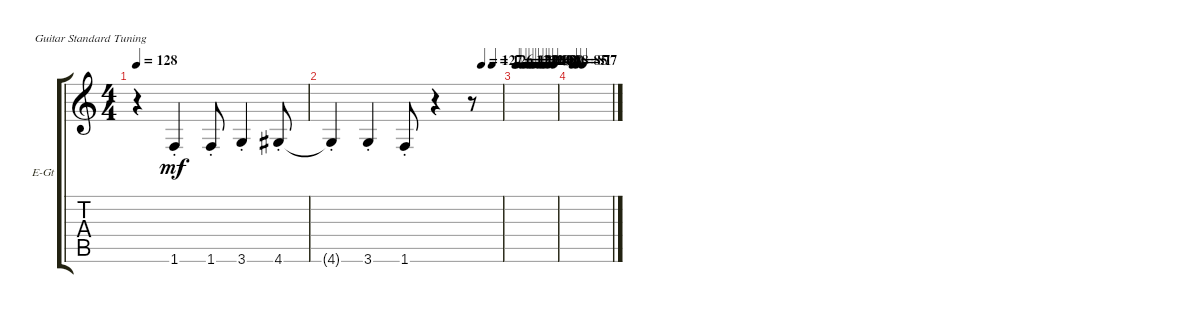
\defaultSystemsLayout 4
\bracketExtendMode groupsimilarinstruments
\firstSystemTrackNameOrientation horizontal
\otherSystemsTrackNameOrientation horizontal
\track ("В. Бутусов" "E-Gt") {instrument electricguitarclean}
\staff {score tabs}
\tuning (E4 B3 G3 D3 A2 E2)
\ts (4 4)
\tempo 128
\clef g2
\scale
0.333333
\ks c
r.4{dy mf} 1.6{st}.4 1.6{st}.8 3.6{st}.4 4.6{st}.8 |
\tempo (127 0.88125)
\tempo (126 0.94375)
\scale
0.333333 4.6{st t}.4 3.6{st}.4 1.6{st}.8 r.4 r.8 |
\tempo (124 0.0125)
\tempo (122 0.05625)
\tempo (122 0.175)
\tempo (114 0.25)
\tempo (114 0.34375)
\tempo (111 0.4125)
\tempo (103 0.475)
\tempo (100 0.5875)
\tempo (98 0.6625)
\tempo (94 0.73125)
\tempo (90 0.825)
\tempo (88 0.94375)
\scale
0.333333 |
\tempo (85 0.06875)
\tempo (81 0.16875)
\tempo (77 0.30625)
\scale
0.333333
